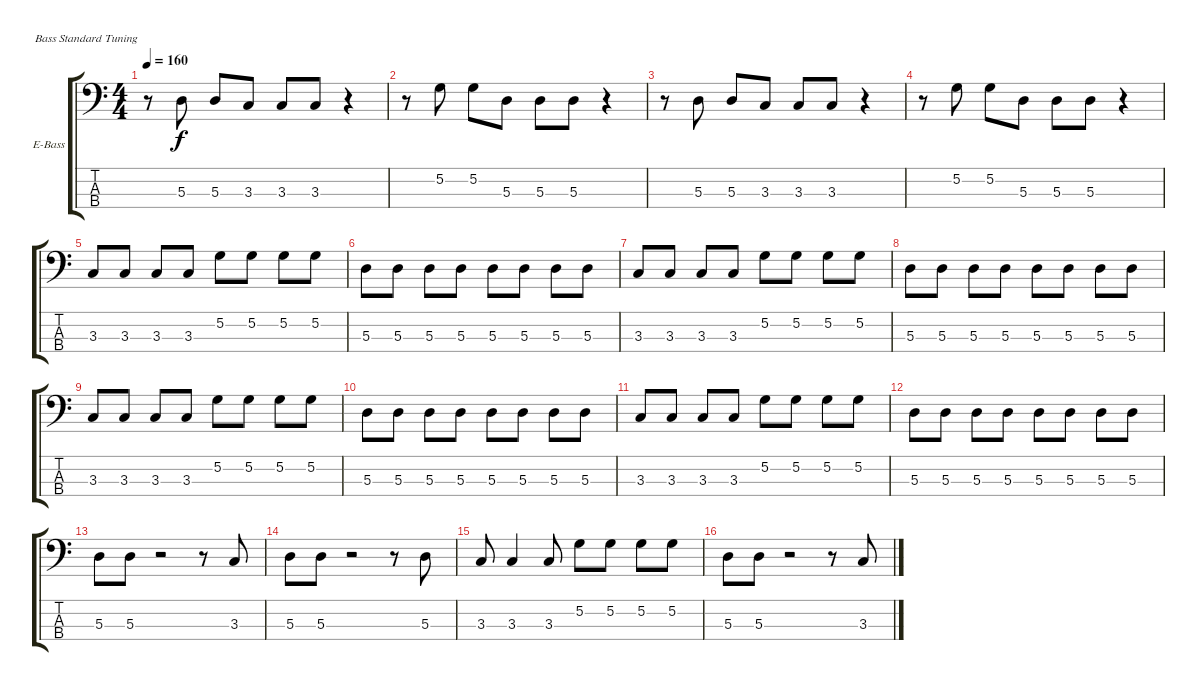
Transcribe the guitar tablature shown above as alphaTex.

\defaultSystemsLayout 4
\bracketExtendMode groupsimilarinstruments
\firstSystemTrackNameOrientation horizontal
\otherSystemsTrackNameOrientation horizontal
\track ("Electric Bass" "E-Bass") {instrument electricbassfinger}
\staff {score tabs}
\tuning (G2 D2 A1 E1)
\ts (4 4)
\tempo 160
\clef f4
\ks c
r.8{dy f} 5.3.8 5.3.8 3.3.8 3.3.8 3.3.8 r.4 |
r.8 5.2.8 5.2.8 5.3.8 5.3.8 5.3.8 r.4 |
r.8 5.3.8 5.3.8 3.3.8 3.3.8 3.3.8 r.4 |
r.8 5.2.8 5.2.8 5.3.8 5.3.8 5.3.8 r.4 |
3.3.8 3.3.8 3.3.8 3.3.8 5.2.8 5.2.8 5.2.8 5.2.8 |
5.3.8 5.3.8 5.3.8 5.3.8 5.3.8 5.3.8 5.3.8 5.3.8 |
3.3.8 3.3.8 3.3.8 3.3.8 5.2.8 5.2.8 5.2.8 5.2.8 |
5.3.8 5.3.8 5.3.8 5.3.8 5.3.8 5.3.8 5.3.8 5.3.8 |
3.3.8 3.3.8 3.3.8 3.3.8 5.2.8 5.2.8 5.2.8 5.2.8 |
5.3.8 5.3.8 5.3.8 5.3.8 5.3.8 5.3.8 5.3.8 5.3.8 |
3.3.8 3.3.8 3.3.8 3.3.8 5.2.8 5.2.8 5.2.8 5.2.8 |
5.3.8 5.3.8 5.3.8 5.3.8 5.3.8 5.3.8 5.3.8 5.3.8 |
5.3.8 5.3.8 r.2 r.8 3.3.8 |
5.3.8 5.3.8 r.2 r.8 5.3.8 |
3.3.8 3.3.4 3.3.8 5.2.8 5.2.8 5.2.8 5.2.8 |
5.3.8 5.3.8 r.2 r.8 3.3.8
